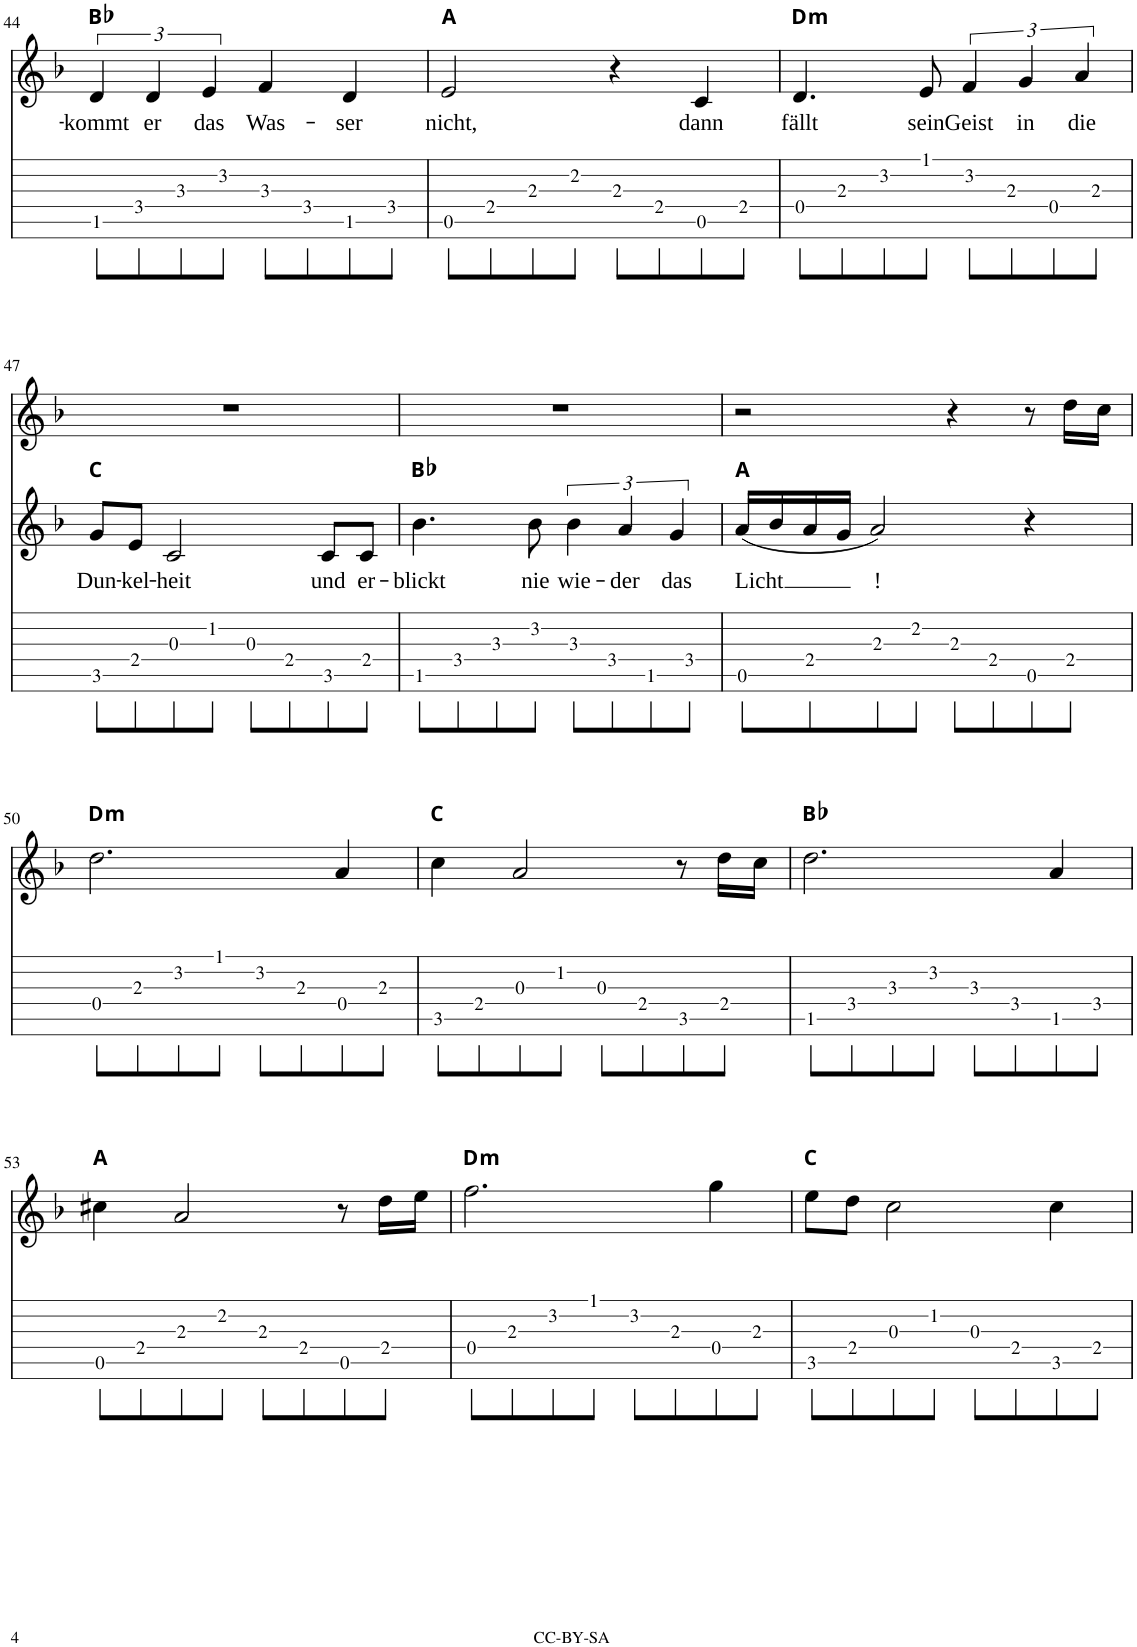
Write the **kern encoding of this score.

**kern	**kern	**text	**harte	**kern	**harte
*part3	*part2	*part2	*part2	*part1	*part1
*staff3	*staff2	*staff2	*	*staff1	*
*I"Klassische Gitarre [Tabulatur]	*I"Voice	*	*	*I"Tenor Recorder	*
*	*	*	*	*I'Rec	*
!!LO:PB:g=z
*	*clefG2	*	*	*clefG2	*
*k[b-]	*k[b-]	*	*	*k[b-]	*
*M4/4	*M4/4	*	*	*M4/4	*
=44	=44	=44	=44	=44	=44
!	!	!LO:LY:b	!	!	!
8BB-\L	6d/	-kommt	Bb:maj	1r	.
8F\	.	.	.	.	.
!	!	!LO:LY:b	!	!	!
.	6d/	er	.	.	.
8B-\	.	.	.	.	.
!	!	!LO:LY:b	!	!	!
.	6e/	das	.	.	.
8d\J	.	.	.	.	.
!	!	!LO:LY:b	!	!	!
8B-\L	4f/	Was-	.	.	.
8F\	.	.	.	.	.
!	!	!LO:LY:b	!	!	!
8BB-\	4d/	-ser	.	.	.
8F\J	.	.	.	.	.
=45	=45	=45	=45	=45	=45
!	!	!LO:LY:b	!	!	!
8AA\L	2e/	nicht,	A:maj	1r	.
8E\	.	.	.	.	.
8A\	.	.	.	.	.
8c#\J	.	.	.	.	.
8A\L	4r	.	.	.	.
8E\	.	.	.	.	.
!	!	!LO:LY:b	!	!	!
8AA\	4c/	dann	.	.	.
8E\J	.	.	.	.	.
=46	=46	=46	=46	=46	=46
!	!	!LO:LY:b	!LO:H:kt=m	!	!
8D\L	4.d/	fällt	D:min	1r	.
8A\	.	.	.	.	.
8d\	.	.	.	.	.
!	!	!LO:LY:b	!	!	!
8f\J	8e/	sein	.	.	.
!	!	!LO:LY:b	!	!	!
8d\L	6f/	Geist	.	.	.
8A\	.	.	.	.	.
!	!	!LO:LY:b	!	!	!
.	6g/	in	.	.	.
8D\	.	.	.	.	.
!	!	!LO:LY:b	!	!	!
.	6a/	die	.	.	.
8A\J	.	.	.	.	.
!!LO:LB:g=z
=47	=47	=47	=47	=47	=47
!	!	!LO:LY:b	!	!	!
8C\L	8g/L	Dun-	C:maj	1r	.
!	!	!LO:LY:b	!	!	!
8E\	8e/J	-kel-	.	.	.
!	!	!LO:LY:b	!	!	!
8G\	2c/	-heit	.	.	.
8c\J	.	.	.	.	.
8G\L	.	.	.	.	.
8E\	.	.	.	.	.
!	!	!LO:LY:b	!	!	!
8C\	8c/L	und	.	.	.
!	!	!LO:LY:b	!	!	!
8E\J	8c/J	er-	.	.	.
=48	=48	=48	=48	=48	=48
!	!	!LO:LY:b	!	!	!
8BB-\L	4.b-\	-blickt	Bb:maj	1r	.
8F\	.	.	.	.	.
8B-\	.	.	.	.	.
!	!	!LO:LY:b	!	!	!
8d\J	8b-\	nie	.	.	.
!	!	!LO:LY:b	!	!	!
8B-\L	6b-\	wie-	.	.	.
8F\	.	.	.	.	.
!	!	!LO:LY:b	!	!	!
.	6a/	-der	.	.	.
8BB-\	.	.	.	.	.
!	!	!LO:LY:b	!	!	!
.	6g/	das	.	.	.
8F\J	.	.	.	.	.
=49	=49	=49	=49	=49	=49
!	!	!LO:LY:b	!	!	!
8AA\L	(16a/LL	Licht	A:maj	2r	.
.	16b-/	.	.	.	.
8E\	16a/	.	.	.	.
.	16g/JJ	.	.	.	.
!	!	!LO:LY:b	!	!	!
8A\	2a/)	\!	.	.	.
8c#\J	.	.	.	.	.
8A\L	.	.	.	4r	.
8E\	.	.	.	.	.
8AA\	4r	.	.	8r	.
8E\J	.	.	.	16dd\LL	.
.	.	.	.	16cc\JJ	.
!!LO:LB:g=z
=50	=50	=50	=50	=50	=50
!	!	!	!	!	!LO:H:kt=m
8D\L	1r	.	.	2.dd\	D:min
8A\	.	.	.	.	.
8d\	.	.	.	.	.
8f\J	.	.	.	.	.
8d\L	.	.	.	.	.
8A\	.	.	.	.	.
8D\	.	.	.	4a/	.
8A\J	.	.	.	.	.
=51	=51	=51	=51	=51	=51
8C\L	1r	.	.	4cc\	C:maj
8E\	.	.	.	.	.
8G\	.	.	.	2a/	.
8c\J	.	.	.	.	.
8G\L	.	.	.	.	.
8E\	.	.	.	.	.
8C\	.	.	.	8r	.
8E\J	.	.	.	16dd\LL	.
.	.	.	.	16cc\JJ	.
=52	=52	=52	=52	=52	=52
8BB-\L	1r	.	.	2.dd\	Bb:maj
8F\	.	.	.	.	.
8B-\	.	.	.	.	.
8d\J	.	.	.	.	.
8B-\L	.	.	.	.	.
8F\	.	.	.	.	.
8BB-\	.	.	.	4a/	.
8F\J	.	.	.	.	.
!!LO:LB:g=z
=53	=53	=53	=53	=53	=53
8AA\L	1r	.	.	4cc#X\	A:maj
8E\	.	.	.	.	.
8A\	.	.	.	2a/	.
8c#\J	.	.	.	.	.
8A\L	.	.	.	.	.
8E\	.	.	.	.	.
8AA\	.	.	.	8r	.
8E\J	.	.	.	16dd\LL	.
.	.	.	.	16ee\JJ	.
=54	=54	=54	=54	=54	=54
!	!	!	!	!	!LO:H:kt=m
8D\L	1r	.	.	2.ff\	D:min
8A\	.	.	.	.	.
8d\	.	.	.	.	.
8f\J	.	.	.	.	.
8d\L	.	.	.	.	.
8A\	.	.	.	.	.
8D\	.	.	.	4gg\	.
8A\J	.	.	.	.	.
=55	=55	=55	=55	=55	=55
8C\L	1r	.	.	8ee\L	C:maj
8E\	.	.	.	8dd\J	.
8G\	.	.	.	2cc\	.
8c\J	.	.	.	.	.
8G\L	.	.	.	.	.
8E\	.	.	.	.	.
8C\	.	.	.	4cc\	.
8E\J	.	.	.	.	.
=	=	=	=	=	=
*-	*-	*-	*-	*-	*-
